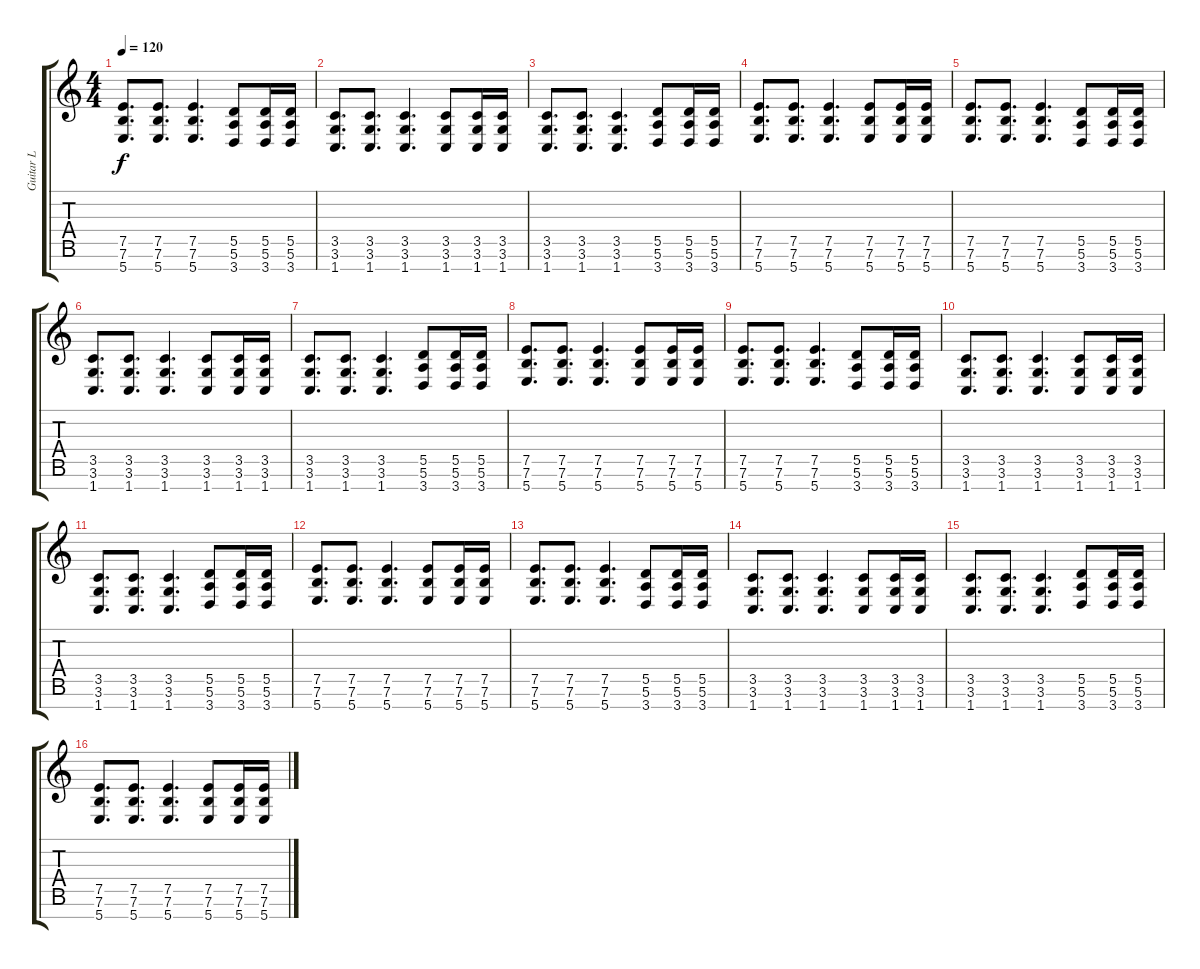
\track ("Guitar L" "Guitar L") {instrument distortionguitar}
\staff {score tabs}
\tuning (E4 B3 G3 D3 A2 E2 B1) {hide}
\ts (4 4)
\tempo 120
\clef g2
\ks c
(7.5 7.6 5.7).8{d dy f} (7.5 7.6 5.7).8{d} (7.5 7.6 5.7).4{d} (5.5 5.6 3.7).8 (5.5 5.6 3.7).16 (5.5 5.6 3.7).16 |
(3.5 3.6 1.7).8{d} (3.5 3.6 1.7).8{d} (3.5 3.6 1.7).4{d} (3.5 3.6 1.7).8 (3.5 3.6 1.7).16 (3.5 3.6 1.7).16 |
(3.5 3.6 1.7).8{d} (3.5 3.6 1.7).8{d} (3.5 3.6 1.7).4{d} (5.5 5.6 3.7).8 (5.5 5.6 3.7).16 (5.5 5.6 3.7).16 |
(7.5 7.6 5.7).8{d} (7.5 7.6 5.7).8{d} (7.5 7.6 5.7).4{d} (7.5 7.6 5.7).8 (7.5 7.6 5.7).16 (7.5 7.6 5.7).16 |
(7.5 7.6 5.7).8{d} (7.5 7.6 5.7).8{d} (7.5 7.6 5.7).4{d} (5.5 5.6 3.7).8 (5.5 5.6 3.7).16 (5.5 5.6 3.7).16 |
(3.5 3.6 1.7).8{d} (3.5 3.6 1.7).8{d} (3.5 3.6 1.7).4{d} (3.5 3.6 1.7).8 (3.5 3.6 1.7).16 (3.5 3.6 1.7).16 |
(3.5 3.6 1.7).8{d} (3.5 3.6 1.7).8{d} (3.5 3.6 1.7).4{d} (5.5 5.6 3.7).8 (5.5 5.6 3.7).16 (5.5 5.6 3.7).16 |
(7.5 7.6 5.7).8{d} (7.5 7.6 5.7).8{d} (7.5 7.6 5.7).4{d} (7.5 7.6 5.7).8 (7.5 7.6 5.7).16 (7.5 7.6 5.7).16 |
(7.5 7.6 5.7).8{d} (7.5 7.6 5.7).8{d} (7.5 7.6 5.7).4{d} (5.5 5.6 3.7).8 (5.5 5.6 3.7).16 (5.5 5.6 3.7).16 |
(3.5 3.6 1.7).8{d} (3.5 3.6 1.7).8{d} (3.5 3.6 1.7).4{d} (3.5 3.6 1.7).8 (3.5 3.6 1.7).16 (3.5 3.6 1.7).16 |
(3.5 3.6 1.7).8{d} (3.5 3.6 1.7).8{d} (3.5 3.6 1.7).4{d} (5.5 5.6 3.7).8 (5.5 5.6 3.7).16 (5.5 5.6 3.7).16 |
(7.5 7.6 5.7).8{d} (7.5 7.6 5.7).8{d} (7.5 7.6 5.7).4{d} (7.5 7.6 5.7).8 (7.5 7.6 5.7).16 (7.5 7.6 5.7).16 |
(7.5 7.6 5.7).8{d} (7.5 7.6 5.7).8{d} (7.5 7.6 5.7).4{d} (5.5 5.6 3.7).8 (5.5 5.6 3.7).16 (5.5 5.6 3.7).16 |
(3.5 3.6 1.7).8{d} (3.5 3.6 1.7).8{d} (3.5 3.6 1.7).4{d} (3.5 3.6 1.7).8 (3.5 3.6 1.7).16 (3.5 3.6 1.7).16 |
(3.5 3.6 1.7).8{d} (3.5 3.6 1.7).8{d} (3.5 3.6 1.7).4{d} (5.5 5.6 3.7).8 (5.5 5.6 3.7).16 (5.5 5.6 3.7).16 |
(7.5 7.6 5.7).8{d} (7.5 7.6 5.7).8{d} (7.5 7.6 5.7).4{d} (7.5 7.6 5.7).8 (7.5 7.6 5.7).16 (7.5 7.6 5.7).16
